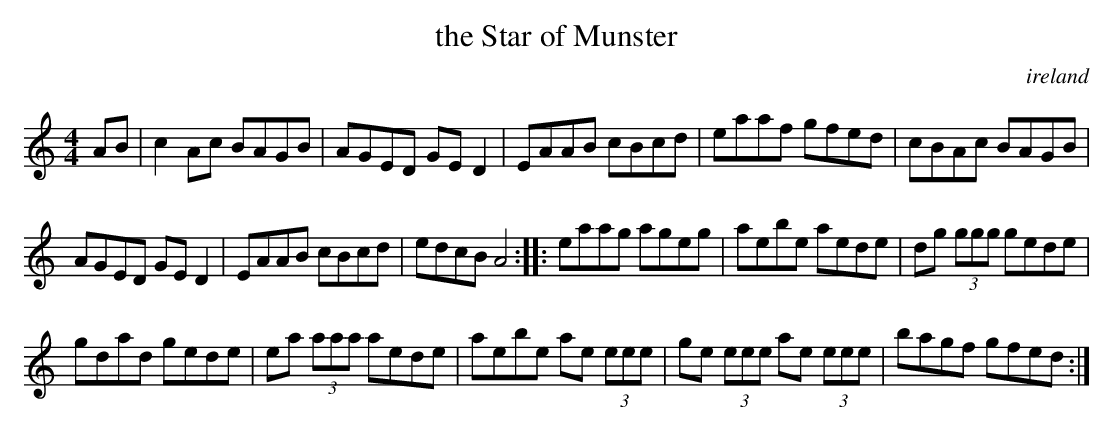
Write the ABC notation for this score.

X:1
T:the Star of Munster
O:ireland
M:4/4
K:C
AB|\
c2Ac BAGB|AGED GED2|EAAB cBcd|eaaf gfed|\
cBAc BAGB|
AGED GED2|\
EAAB cBcd|edcB A4:: \
eaag ageg|aebe aede|\
dg (3ggg gede|
gdad gede|\
ea (3aaa aede|aebe ae (3eee|\
ge (3eee ae (3eee|bagf gfed:|
